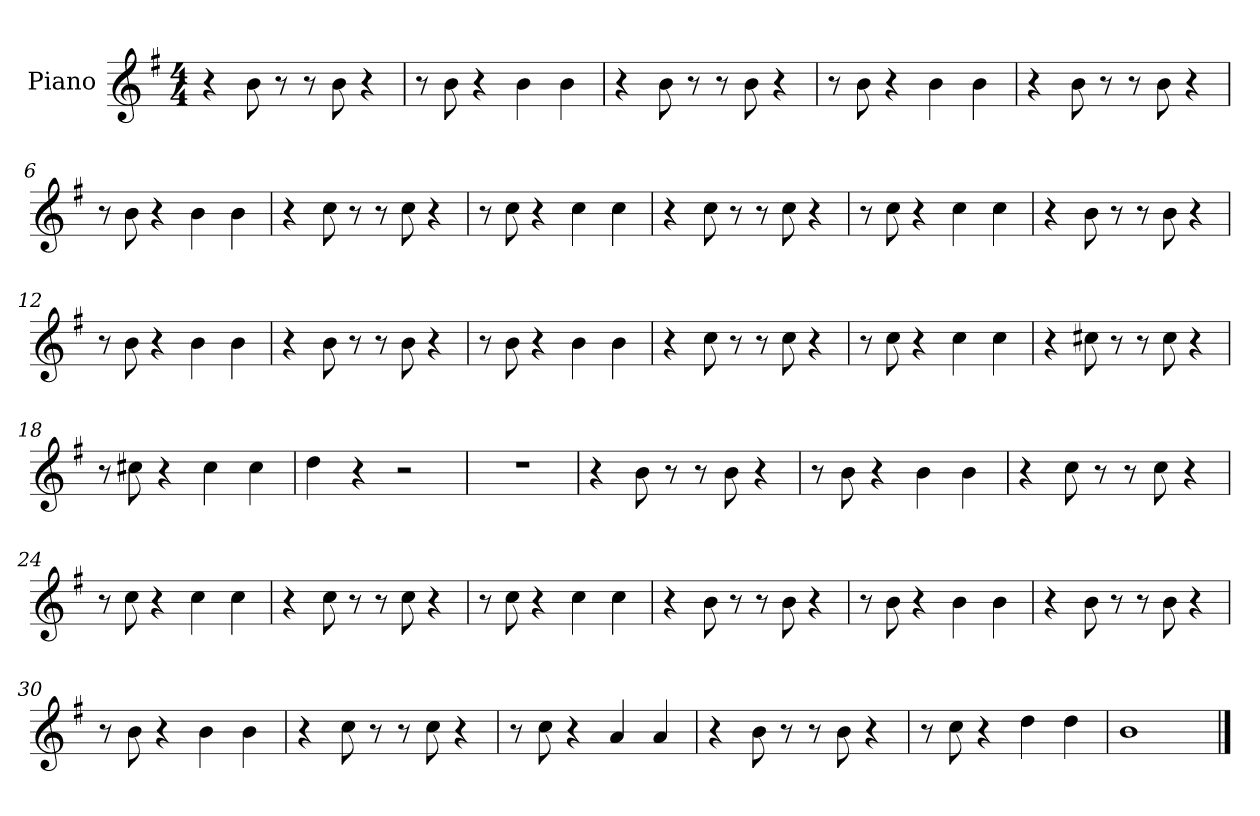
**kern
*part1
*staff1
*I"Piano
*I'Pno.
*clefG2
*k[f#]
*M4/4
*MM135
=1
4r
8b\
8r
8r
8b\
4r
=2
8r
8b\
4r
4b\
4b\
=3
4r
8b\
8r
8r
8b\
4r
=4
8r
8b\
4r
4b\
4b\
=5
4r
8b\
8r
8r
8b\
4r
=6
8r
8b\
4r
4b\
4b\
=7
4r
8cc\
8r
8r
8cc\
4r
=8
8r
8cc\
4r
4cc\
4cc\
!!LO:LB:g=z
=9
4r
8cc\
8r
8r
8cc\
4r
=10
8r
8cc\
4r
4cc\
4cc\
=11
4r
8b\
8r
8r
8b\
4r
=12
8r
8b\
4r
4b\
4b\
=13
4r
8b\
8r
8r
8b\
4r
=14
8r
8b\
4r
4b\
4b\
=15
4r
8cc\
8r
8r
8cc\
4r
=16
8r
8cc\
4r
4cc\
4cc\
!!LO:LB:g=z
=17
4r
8cc#X\
8r
8r
8cc#\
4r
=18
8r
8cc#X\
4r
4cc#\
4cc#\
=19
4dd\
4r
2r
=20
1r
=21
4r
8b\
8r
8r
8b\
4r
=22
8r
8b\
4r
4b\
4b\
=23
4r
8cc\
8r
8r
8cc\
4r
=24
8r
8cc\
4r
4cc\
4cc\
!!LO:LB:g=z
=25
4r
8cc\
8r
8r
8cc\
4r
=26
8r
8cc\
4r
4cc\
4cc\
=27
4r
8b\
8r
8r
8b\
4r
=28
8r
8b\
4r
4b\
4b\
=29
4r
8b\
8r
8r
8b\
4r
=30
8r
8b\
4r
4b\
4b\
=31
4r
8cc\
8r
8r
8cc\
4r
=32
8r
8cc\
4r
4a/
4a/
!!LO:LB:g=z
=33
4r
8b\
8r
8r
8b\
4r
=34
8r
8cc\
4r
4dd\
4dd\
=35
1b
==
*-
